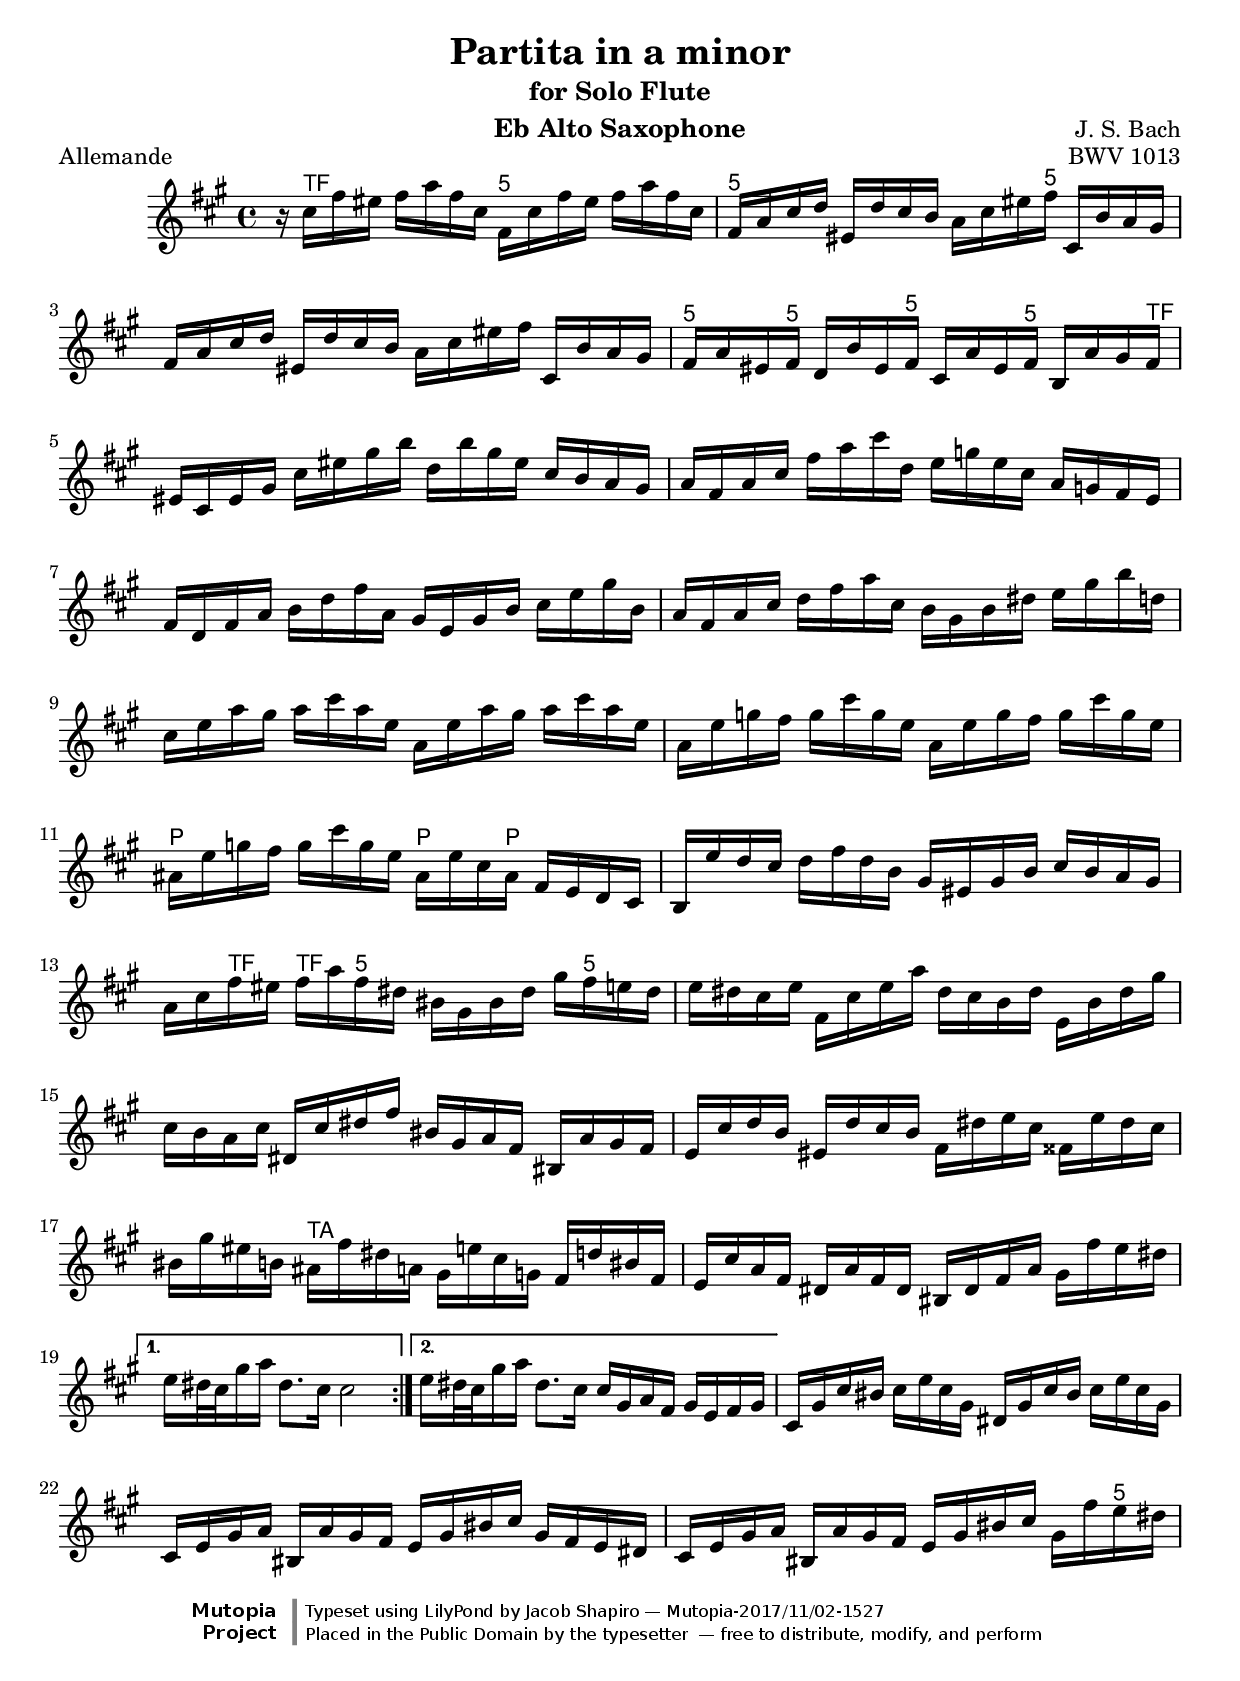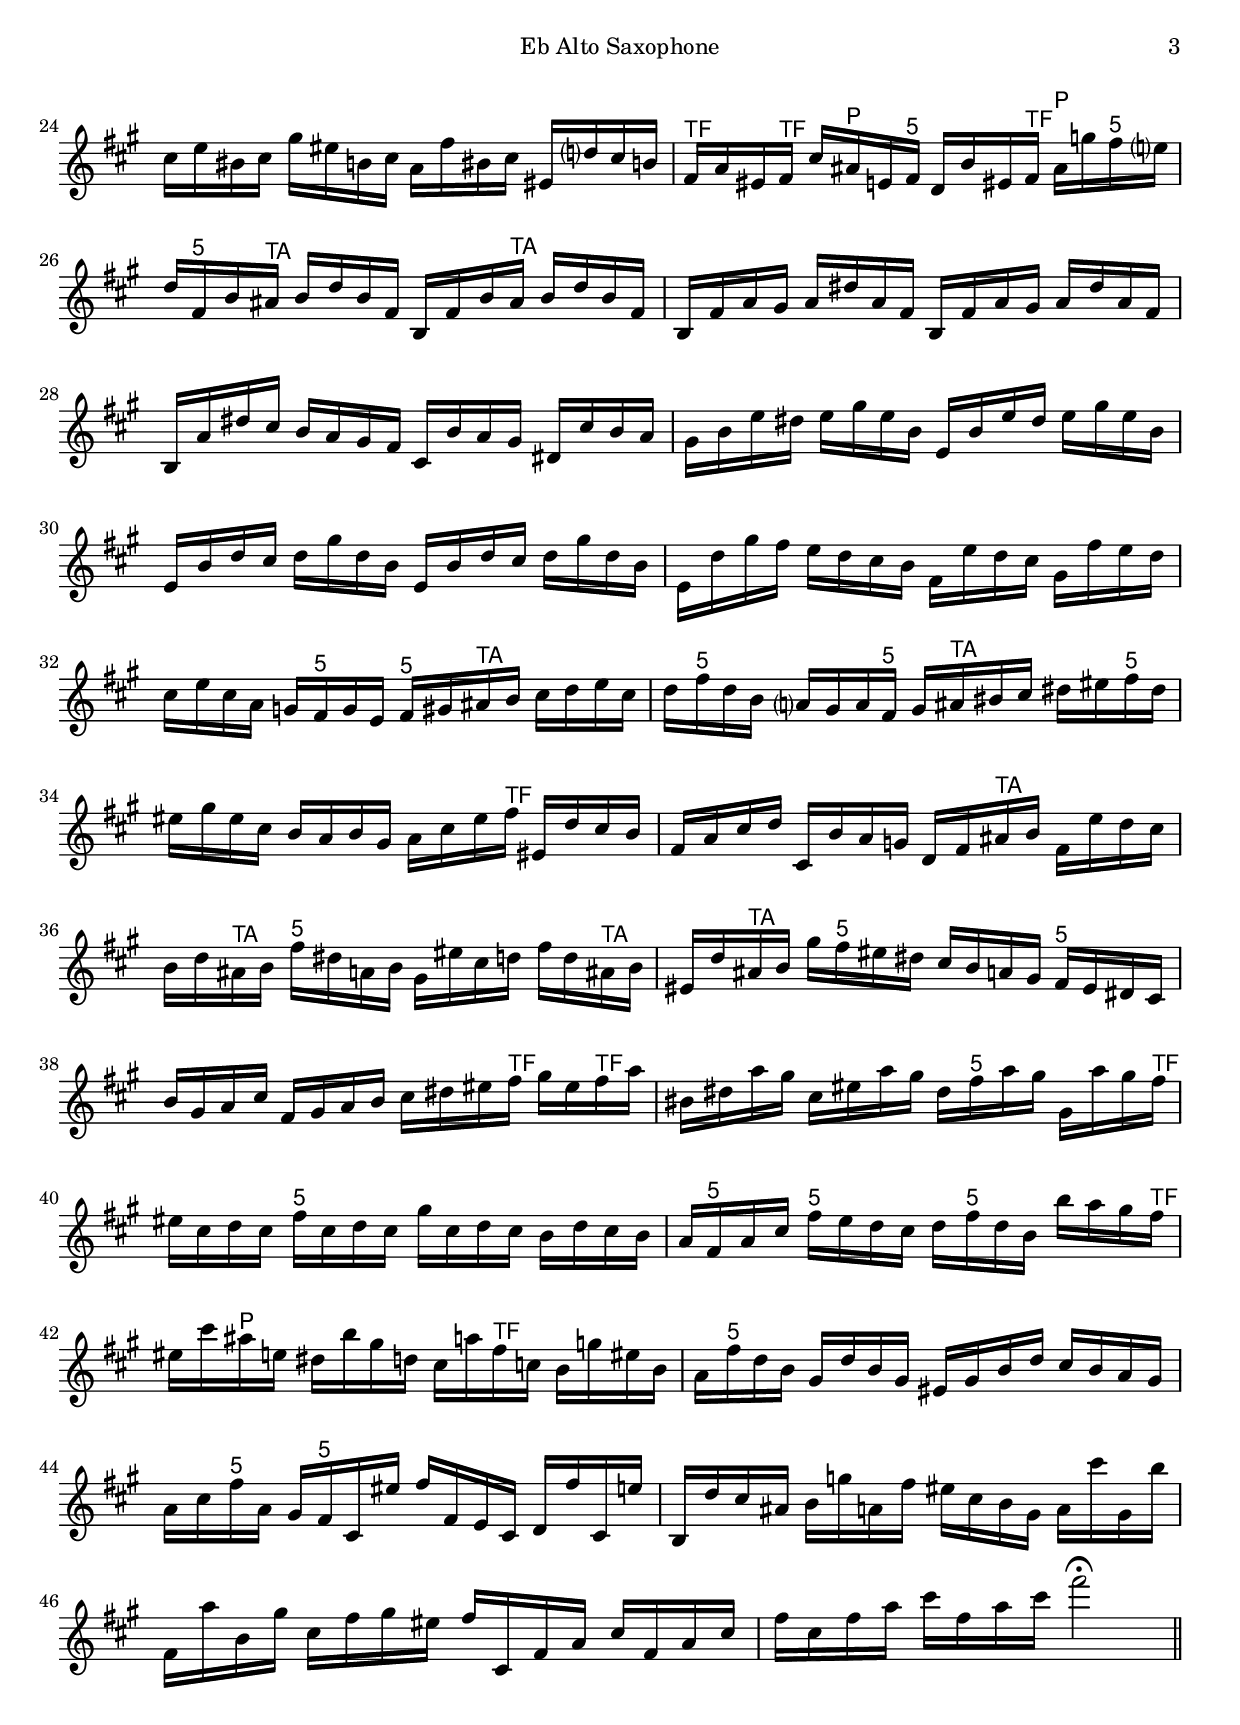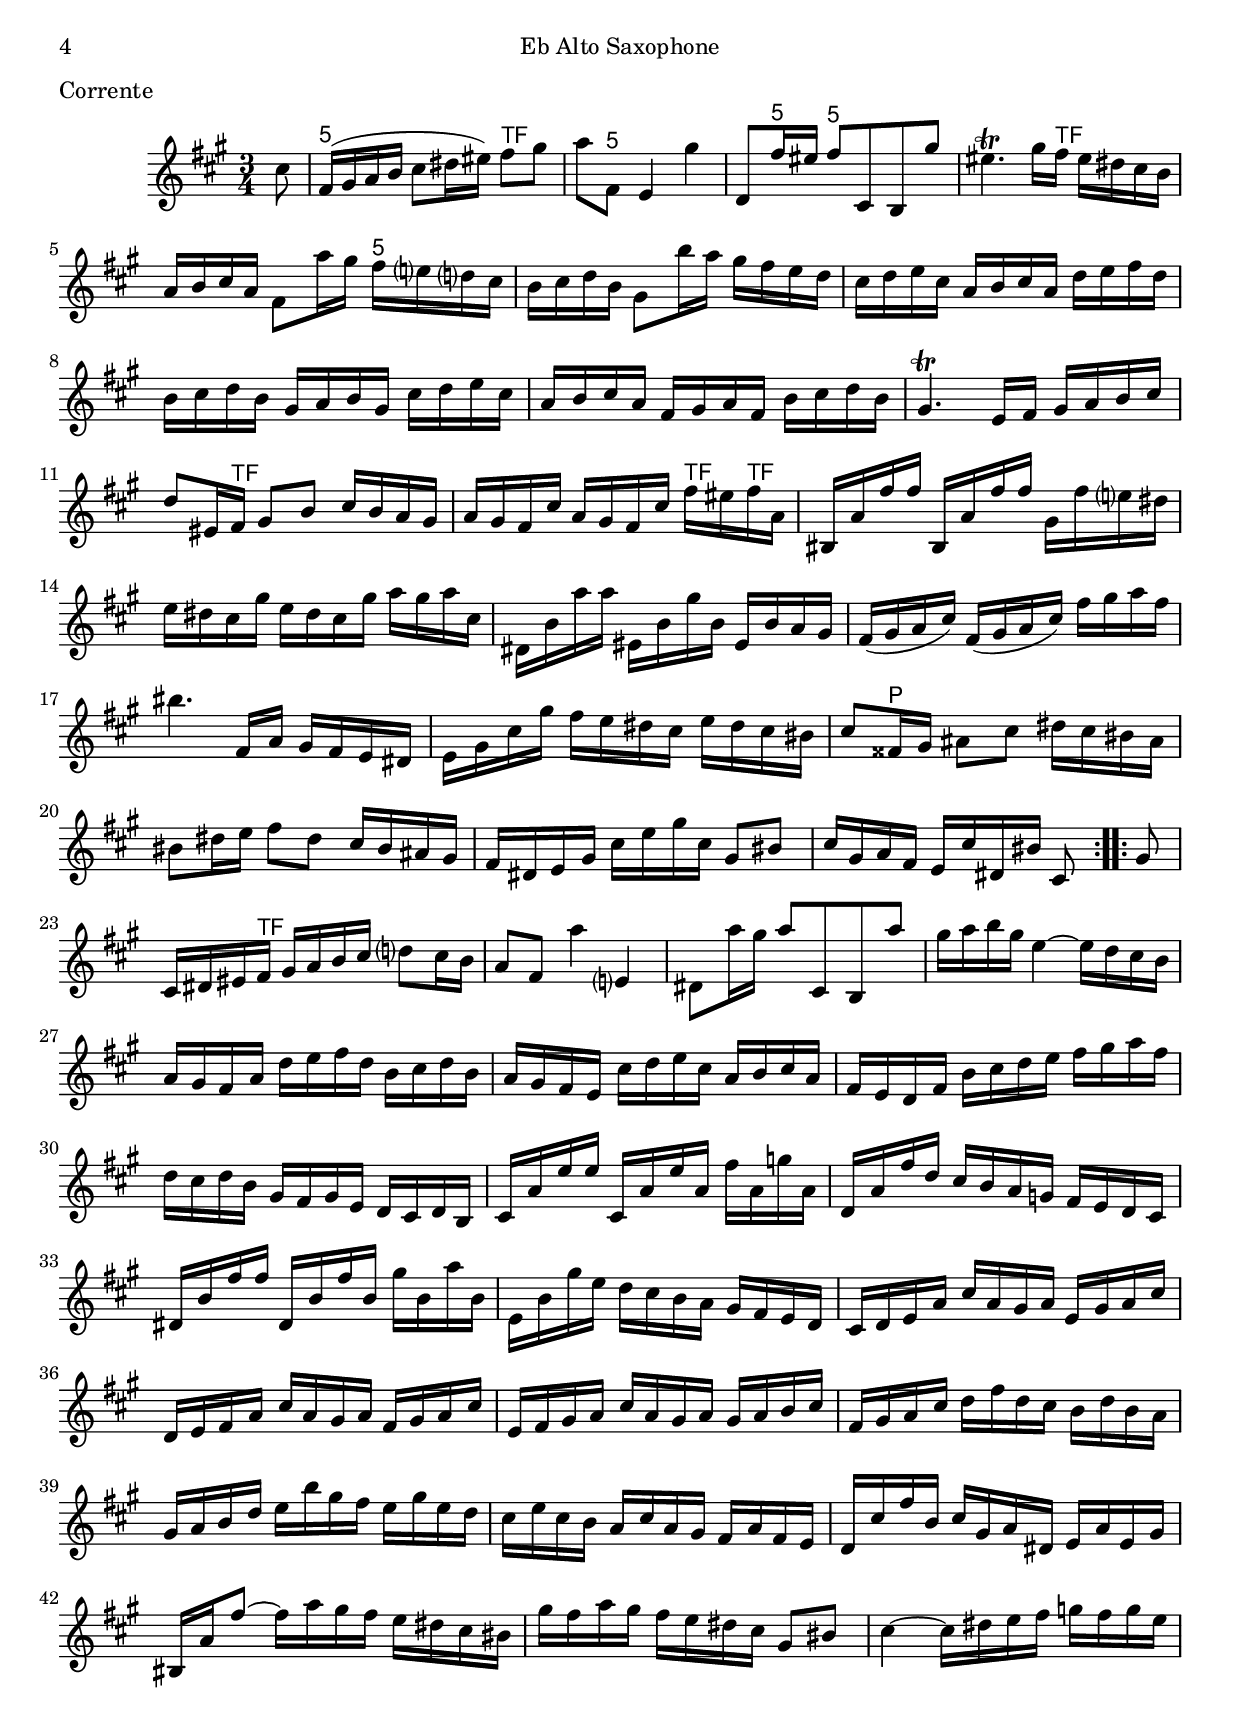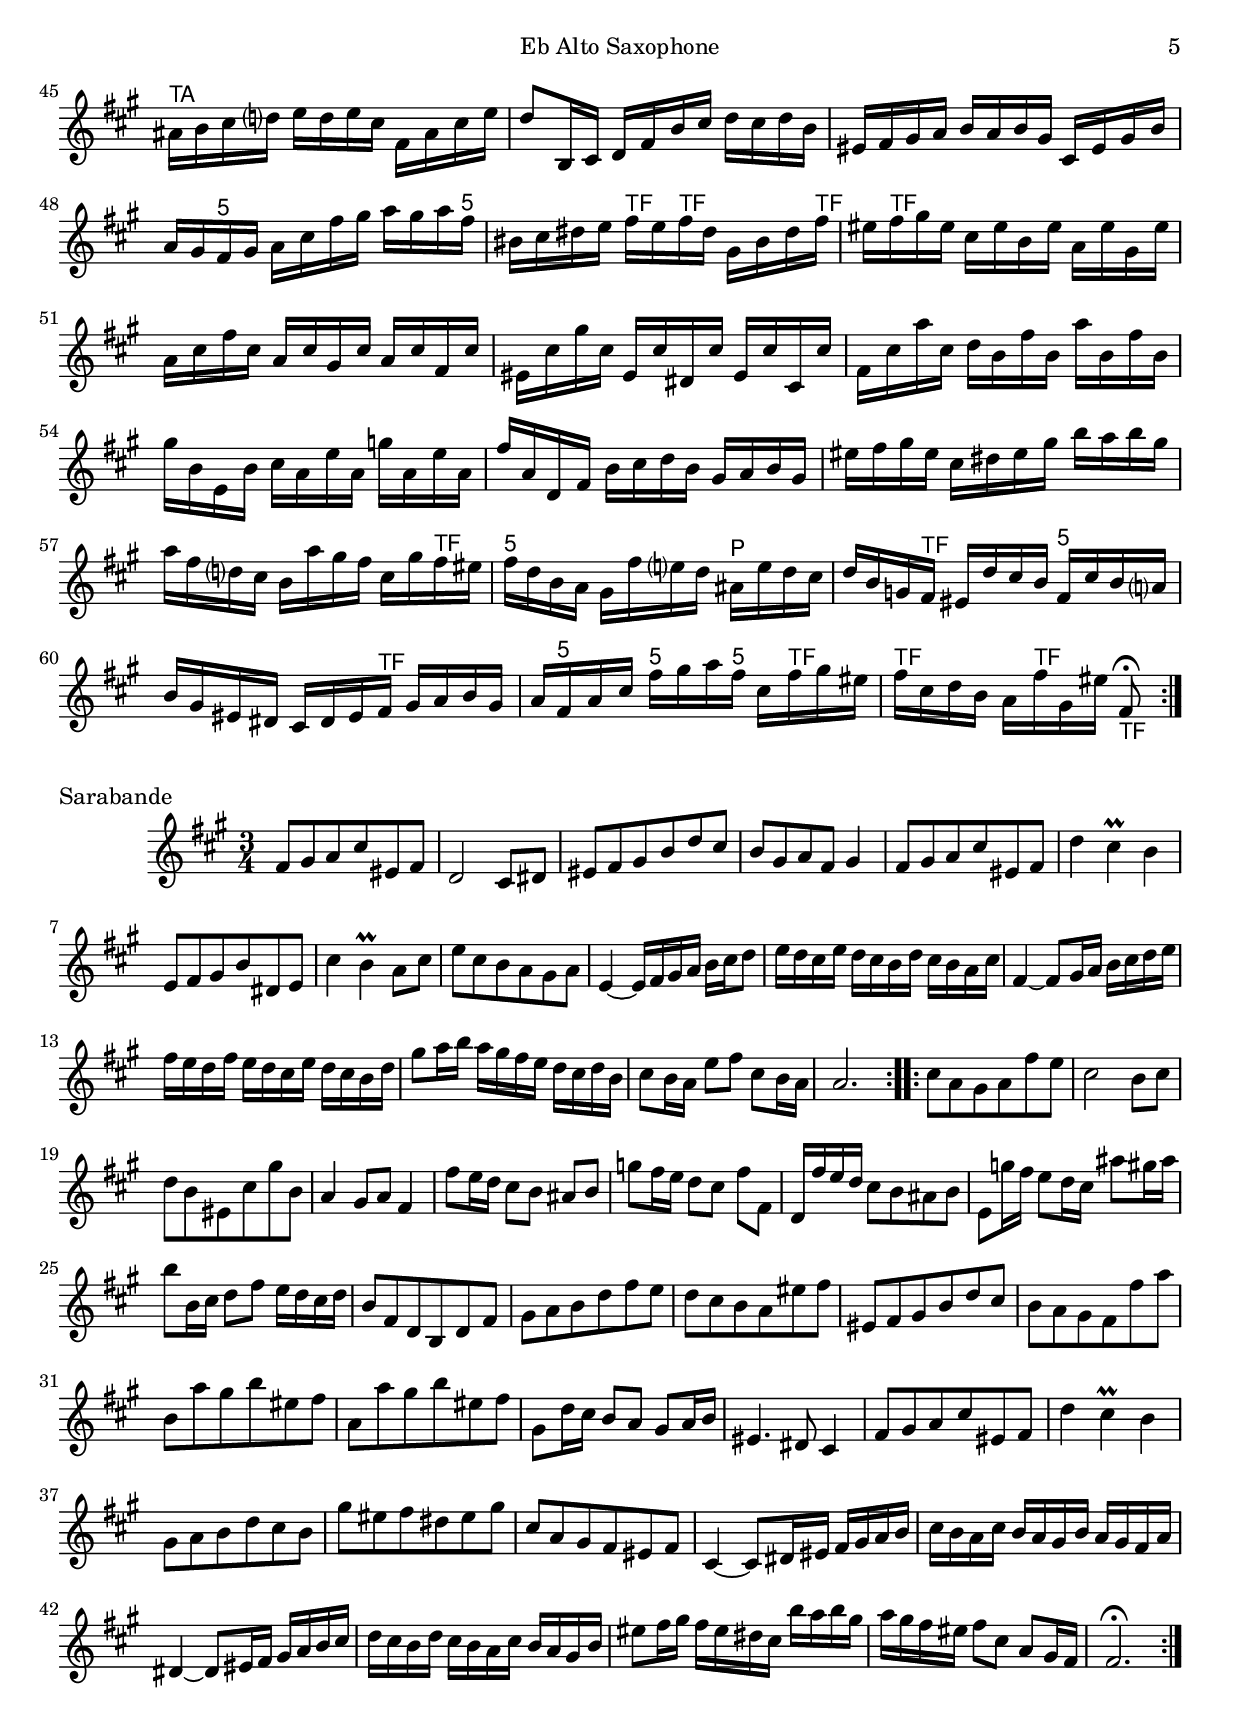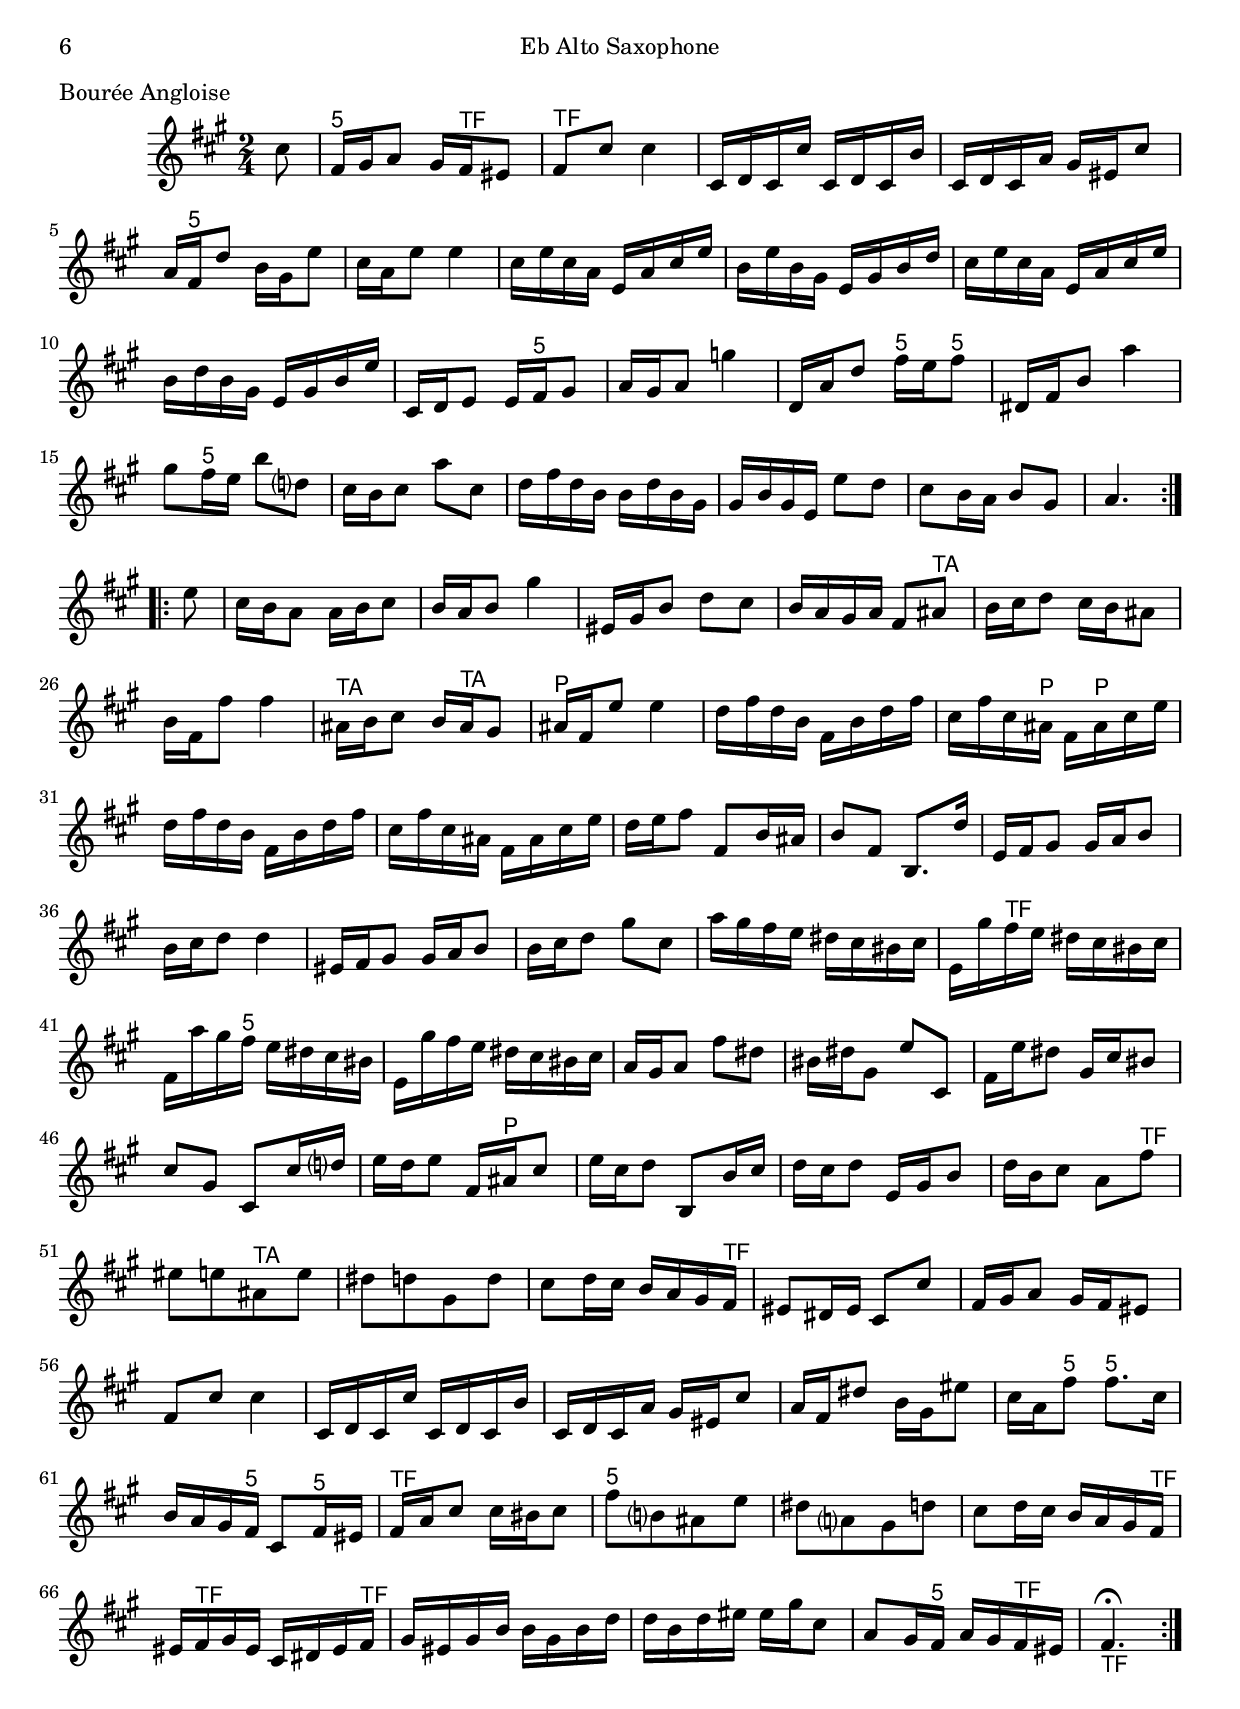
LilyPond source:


\version "2.18.2"


\paper{
#(define page-breaking ly:page-turn-breaking)
#(define first-page-number 2)

}



allemande =  {

\clef treble
\key fis \minor
\time 4/4
\transpose ees c {
    \repeat volta 2 {
    r16 e''16^\markup{\sans "TF"}  a''16 gis''16 a''16 c'''16 a''16 e''16 a'16^\markup{\sans "5"} e''16 a''16 gis''16 a''16 c'''16 a''16 e''16 |
    a'16^\markup{\sans "5"} c''16 e''16 f''16 gis'16 f''16 e''16 d''16 c''16 e''16 gis''16 a''16^\markup{\sans "5"} e'16 d''16 c''16 b'16 |
    a'16 c''16 e''16 f''16 gis'16 f''16 e''16 d''16 c''16 e''16 gis''16 a''16 e'16 d''16 c''16 b'16 |
    a'16^\markup{\sans "5"} c''16 gis'16 a'16^\markup{\sans "5"} f'16 d''16 gis'16 a'16^\markup{\sans "5"} e'16 c''16 gis'16 a'16^\markup{\sans "5"} d'16 c''16 b'16 a'16^\markup{\sans "TF"} |
    gis'16 e'16 gis'16 b'16 e''16 gis''16 b''16 d'''16 f''16 d'''16 b''16 gis''16 e''16 d''16 c''16 b'16 |
    c''16 a'16 c''16 e''16 a''16 c'''16 e'''16 f''16 g''16 bes''16 g''16 e''16 c''16 bes'16 a'16 g'16 |
    a'16 f'16 a'16 c''16 d''16 f''16 a''16 c''16 b'16 g'16 b'16 d''16 e''16 g''16 b''16 d''16 |
    c''16 a'16 c''16 e''16 f''16 a''16 c'''16 e''16 d''16 b'16 d''16 fis''16 g''16 b''16 d'''16 f''16 |
    e''16 g''16 c'''16 b''16 c'''16 e'''16 c'''16 g''16 c''16 g''16 c'''16 b''16 c'''16 e'''16 c'''16 g''16 |
    c''16 g''16 bes''16 a''16 bes''16 e'''16 bes''16 g''16 c''16 g''16 bes''16 a''16 bes''16 e'''16 bes''16 g''16 |
    cis''16^\markup{\sans "P"} g''16 bes''16 a''16 bes''16 e'''16 bes''16 g''16 cis''16^\markup{\sans "P"} g''16 e''16 cis''16^\markup{\sans "P"} a'16 g'16 f'16 e'16 |
    d'16 g''16 f''16 e''16 f''16 a''16 f''16 d''16 b'16 gis'16 b'16 d''16 e''16 d''16 c''16 b'16 |
    c''16 e''16 a''16^\markup{\sans "TF"} gis''16 a''16^\markup{\sans "TF"} c'''16 a''16^\markup{\sans "5"} fis''16 dis''16 b'16 dis''16 fis''16 b''16 a''16^\markup{\sans "5"} g''16 fis''16 |
    g''16 fis''16 e''16 g''16 a'16 e''16 g''16 c'''16 fis''16 e''16 d''16 fis''16 g'16 d''16 fis''16 b''16 |
    e''16 d''16 c''16 e''16 fis'16 e''16 fis''16 a''16 dis''16 b'16 c''16 a'16 dis'16 c''16 b'16 a'16 |
    g'16 e''16 f''16 d''16 gis'16 f''16 e''16 d''16 a'16 fis''16 g''16 e''16 ais'16 g''16 fis''16 e''16 |
    dis''16 b''16 gis''16 d''16 cis''16^\markup{\sans "TA"} a''16 fis''16 c''16 b'16 g''16 e''16 bes'16 a'16 f''16 dis''16 a'16 |
    g'16 e''16 c''16 a'16 fis'16 c''16 a'16 fis'16 dis'16 fis'16 a'16 c''16 b'16 a''16 g''16 fis''16 |
    }
    \alternative {
    	{ g''16 fis''32 e''32 b''16 c'''16 fis''8. e''16 e''2 | }
	{ g''16 fis''32 e''32 b''16 c'''16 fis''8. e''16 e''16 b'16 c''16 a'16 b'16 g'16 a'16 b'16 | }
 }
    e'16 b'16 e''16 dis''16 e''16 g''16 e''16 b'16 fis'16 b'16 e''16 dis''16 e''16 g''16 e''16 b'16 |
    e'16 g'16 b'16 c''16 dis'16 c''16 b'16 a'16 g'16 b'16 dis''16 e''16 b'16 a'16 g'16 fis'16 |
    e'16 g'16 b'16 c''16 dis'16 c''16 b'16 a'16 g'16 b'16 dis''16 e''16 b'16 a''16 g''16^\markup{\sans "5"} fis''16 |
    e''16 g''16 dis''16 e''16 b''16 gis''16 d''16 e''16 c''16 a''16 dis''16 e''16 gis'16 f''?16 e''16 d''16 |
    a'16^\markup{\sans "TF"} c''16 gis'16 a'16^\markup{\sans "TF"} e''16 cis''16^\markup{\sans "P"} g'16 a'16^\markup{\sans "5"} f'16 d''16 gis'16 a'16^\markup{\sans "TF"} cis''16^\markup{\sans "P"} bes''16 a''16^\markup{\sans "5"} g''?16 |
    f''16 a'16^\markup{\sans "5"} d''16 cis''16^\markup{\sans "TA"} d''16 f''16 d''16 a'16 d'16 a'16 d''16 cis''16^\markup{\sans "TA"} d''16 f''16 d''16 a'16 |
    d'16 a'16 c''16 b'16 c''16 fis''16 c''16 a'16 d'16 a'16 c''16 b'16 c''16 fis''16 c''16 a'16 |
    d'16 c''16 fis''16 e''16 d''16 c''16 b'16 a'16 e'16 d''16 c''16 b'16 fis'16 e''16 d''16 c''16 |
    b'16 d''16 g''16 fis''16 g''16 b''16 g''16 d''16 g'16 d''16 g''16 fis''16 g''16 b''16 g''16 d''16 |
    g'16 d''16 f''16 e''16 f''16 b''16 f''16 d''16 g'16 d''16 f''16 e''16 f''16 b''16 f''16 d''16 |
    g'16 f''16 b''16 a''16 g''16 f''16 e''16 d''16 a'16 g''16 f''16 e''16 b'16 a''16 g''16 f''16 |
    e''16 g''16 e''16 c''16 bes'16 a'16^\markup{\sans "5"} bes'16 g'16 a'16^\markup{\sans "5"} b'16 cis''16^\markup{\sans "TA"} d''16 e''16 f''16 g''16 e''16 |
    f''16 a''16^\markup{\sans "5"} f''16 d''16 c''?16 b'16 c''16 a'16^\markup{\sans "5"} b'16 cis''16^\markup{\sans "TA"} dis''16 e''16 fis''16 gis''16 a''16^\markup{\sans "5"} fis''16 |
    gis''16 b''16 gis''16 e''16 d''16 c''16 d''16 b'16 c''16 e''16 gis''16 a''16^\markup{\sans "TF"} gis'16 f''16 e''16 d''16 |
    a'16 c''16 e''16 f''16 e'16 d''16 c''16 bes'16 f'16 a'16 cis''16^\markup{\sans "TA"} d''16 a'16 g''16 f''16 e''16 |
    d''16 f''16 cis''16^\markup{\sans "TA"} d''16 a''16^\markup{\sans "5"} fis''16 c''16 d''16 b'16 gis''16 e''16 f''16 a''16 f''16 cis''16^\markup{\sans "TA"} d''16 |
    gis'16 f''16 cis''16^\markup{\sans "TA"} d''16 b''16 a''16^\markup{\sans "5"} gis''16 fis''16 e''16 d''16 c''16 b'16 a'16^\markup{\sans "5"} gis'16 fis'16 e'16 |
    d''16 b'16 c''16 e''16 a'16 b'16 c''16 d''16 e''16 fis''16 gis''16 a''16^\markup{\sans "TF"} b''16 gis''16 a''16^\markup{\sans "TF"} c'''16 |
    dis''16 fis''16 c'''16 b''16 e''16 gis''16 c'''16 b''16 fis''16 a''16^\markup{\sans "5"} c'''16 b''16 b'16 c'''16 b''16 a''16^\markup{\sans "TF"} |
    gis''16 e''16 f''16 e''16 a''16^\markup{\sans "5"} e''16 f''16 e''16 b''16 e''16 f''16 e''16 d''16 f''16 e''16 d''16 |
    c''16 a'16^\markup{\sans "5"} c''16 e''16 a''16^\markup{\sans "5"} g''16 f''16 e''16 f''16 a''16^\markup{\sans "5"} f''16 d''16 d'''16 c'''16 b''16 a''16^\markup{\sans "TF"} |
    gis''16 e'''16 cis'''16^\markup{\sans "P"} g''16 fis''16 d'''16 b''16 f''16 e''16 c'''16 a''16^\markup{\sans "TF"} ees''16 d''16 bes''16 gis''16 d''16 |
    c''16 a''16^\markup{\sans "5"} f''16 d''16 b'16 f''16 d''16 b'16 gis'16 b'16 d''16 f''16 e''16 d''16 c''16 b'16 |
    c''16 e''16 a''16^\markup{\sans "5"} c''16 b'16 a'16^\markup{\sans "5"} e'16 gis''16 a''16 a'16 g'16 e'16 f'16 a''16 e'16 g''16 |
    d'16 f''16 e''16 cis''16 d''16 bes''16 c''16 a''16 gis''16 e''16 d''16 b'16 c''16 e'''16 b'16 d'''16 |
    a'16 c'''16 d''16 b''16 e''16 a''16 b''16 gis''16 a''16 e'16 a'16 c''16 e''16 a'16 c''16 e''16 |
    a''16 e''16 a''16 c'''16 e'''16 a''16 c'''16 e'''16 a'''2\fermata \bar "||"
    }
}



corrente =  {

\clef treble
\key fis \minor
\time 3/4
\transpose ees c {
    \repeat volta 2 {
    \partial 8
    e''8 |
    a'16^\markup{\sans "5"} ( b'16 c''16 d''16 e''8 fis''16  gis''16) a''8^\markup{\sans "TF"} b''8 |
    c'''8 a'8^\markup{\sans "5"} g'4 b''4 |
    f'8 a''16^\markup{\sans "5"} gis''16 a''8^\markup{\sans "5"} e'8 d'8 b''8 |
    gis''4.\trill b''16 a''16^\markup{\sans "TF"} gis''16 fis''16 e''16 d''16 |
    c''16 d''16 e''16 c''16 a'8 c'''16 b''16 a''16^\markup{\sans "5"} g''?16 f''?16 e''16 |
    d''16 e''16 f''16 d''16 b'8 d'''16 c'''16 b''16 a''16 g''16 f''16 |
    e''16 f''16 g''16 e''16 c''16 d''16 e''16 c''16 f''16 g''16 a''16 f''16 |
    d''16 e''16 f''16 d''16 b'16 c''16 d''16 b'16 e''16 f''16 g''16 e''16 |
    c''16 d''16 e''16 c''16 a'16 b'16 c''16 a'16 d''16 e''16 f''16 d''16 |
    b'4.\trill g'16 a'16 b'16 c''16 d''16 e''16 |
    f''8 gis'16 a'16^\markup{\sans "TF"} b'8 d''8 e''16 d''16 c''16 b'16 |
    c''16 b'16 a'16 e''16 c''16 b'16 a'16 e''16 a''16^\markup{\sans "TF"} gis''16 a''16^\markup{\sans "TF"} c''16 |
    dis'16 c''16 a''16 a''16 dis'16 c''16 a''16 a''16 b'16 a''16 g''?16 fis''16 |
    g''16 fis''16 e''16 b''16 g''16 fis''16 e''16 b''16 c'''16 b''16 c'''16 e''16 |
    fis'16 d''16 c'''16 c'''16 gis'16 d''16 b''16 d''16 gis'16 d''16 c''16 b'16 |
    a'16 ( b'16 c''16  e''16) a'16 ( b'16 c''16  e''16) a''16 b''16 c'''16 a''16 |
    dis'''4. a'16 c''16 b'16 a'16 g'16 fis'16 |
    g'16 b'16 e''16 b''16 a''16 g''16 fis''16 e''16 g''16 fis''16 e''16 dis''16 |
    e''8 ais'16^\markup{\sans "P"} b'16 cis''8 e''8 fis''16 e''16 dis''16 cis''16 |
    dis''8 fis''16 g''16 a''8 fis''8 e''16 dis''16 cis''16 b'16 |
    a'16 fis'16 g'16 b'16 e''16 g''16 b''16 e''16 b'8 dis''8 |
    e''16 b'16 c''16 a'16 g'16 e''16 fis'16 dis''16   e'8
    }
    \repeat volta 2 {
    b'8 |
    e'16 fis'16 gis'16 a'16^\markup{\sans "TF"} b'16 c''16 d''16 e''16 f''?8 e''16 d''16 |
    c''8 a'8 c'''4 g'?4 |
    fis'8 c'''16 b''16 c'''8 e'8 d'8 c'''8 |
    b''16 c'''16 d'''16 b''16 g''4 ~ g''16 f''16 e''16 d''16 |
    c''16 b'16 a'16 c''16 f''16 g''16 a''16 f''16 d''16 e''16 f''16 d''16 |
    c''16 b'16 a'16 g'16 e''16 f''16 g''16 e''16 c''16 d''16 e''16 c''16 |
    a'16 g'16 f'16 a'16 d''16 e''16 f''16 g''16 a''16 b''16 c'''16 a''16 |
    f''16 e''16 f''16 d''16 b'16 a'16 b'16 g'16 f'16 e'16 f'16 d'16 |
    e'16 c''16 g''16 g''16 e'16 c''16 g''16 c''16 a''16 c''16 bes''16 c''16 |
    f'16 c''16 a''16 f''16 e''16 d''16 c''16 bes'16 a'16 g'16 f'16 e'16 |
    fis'16 d''16 a''16 a''16 fis'16 d''16 a''16 d''16 b''16 d''16 c'''16 d''16 |
    g'16 d''16 b''16 g''16 f''16 e''16 d''16 c''16 b'16 a'16 g'16 f'16 |
    e'16 f'16 g'16 c''16 e''16 c''16 b'16 c''16 g'16 b'16 c''16 e''16 |
    f'16 g'16 a'16 c''16 e''16 c''16 b'16 c''16 a'16 b'16 c''16 e''16 |
    g'16 a'16 b'16 c''16 e''16 c''16 b'16 c''16 b'16 c''16 d''16 e''16 |
    a'16 b'16 c''16 e''16 f''16 a''16 f''16 e''16 d''16 f''16 d''16 c''16 |
    b'16 c''16 d''16 f''16 g''16 d'''16 b''16 a''16 g''16 b''16 g''16 f''16 |
    e''16 g''16 e''16 d''16 c''16 e''16 c''16 b'16 a'16 c''16 a'16 g'16 |
    f'16 e''16 a''16 d''16 e''16 b'16 c''16 fis'16 g'16 c''16 g'16 b'16 |
    dis'16 c''16 a''8 ~ a''16 c'''16 b''16 a''16 g''16 fis''16 e''16 dis''16 |
    b''16 a''16 c'''16 b''16 a''16 g''16 fis''16 e''16 b'8 dis''8 |
    e''4 ~ e''16 fis''16 g''16 a''16 bes''16 a''16 bes''16 g''16 |
    cis''16^\markup{\sans "TA"} d''16 e''16 f''?16 g''16 f''16 g''16 e''16 a'16 cis''16 e''16 g''16 |
    f''8 d'16 e'16 f'16 a'16 d''16 e''16 f''16 e''16 f''16 d''16 |
    gis'16 a'16 b'16 c''16 d''16 c''16 d''16 b'16 e'16 gis'16 b'16 d''16 |
    c''16 b'16 a'16^\markup{\sans "5"} b'16 c''16 e''16 a''16 b''16 c'''16 b''16 c'''16 a''16^\markup{\sans "5"} |
    dis''16 e''16 fis''16 g''16 a''16^\markup{\sans "TF"} g''16 a''16^\markup{\sans "TF"} fis''16 b'16 dis''16 fis''16 a''16^\markup{\sans "TF"} |
    gis''16 a''16^\markup{\sans "TF"} b''16 gis''16 e''16 gis''16 d''16 gis''16 c''16 gis''16 b'16 gis''16 |
    c''16 e''16 a''16 e''16 c''16 e''16 b'16 e''16 c''16 e''16 a'16 e''16 |
    gis'16 e''16 b''16 e''16 gis'16 e''16 fis'16 e''16 gis'16 e''16 e'16 e''16 |
    a'16 e''16 c'''16 e''16 f''16 d''16 a''16 d''16 c'''16 d''16 a''16 d''16 |
    b''16 d''16 g'16 d''16 e''16 c''16 g''16 c''16 bes''16 c''16 g''16 c''16 |
    a''16 c''16 f'16 a'16 d''16 e''16 f''16 d''16 b'16 c''16 d''16 b'16 |
    gis''16 a''16 b''16 gis''16 e''16 fis''16 gis''16 b''16 d'''16 c'''16 d'''16 b''16 |
    c'''16 a''16 f''?16 e''16 d''16 c'''16 b''16 a''16 e''16 b''16 a''16^\markup{\sans "TF"} gis''16 |
    a''16^\markup{\sans "5"} f''16 d''16 c''16 b'16 a''16 g''?16 f''16 cis''16^\markup{\sans "P"} g''16 f''16 e''16 |
    f''16 d''16 bes'16 a'16^\markup{\sans "TF"} gis'16 f''16 e''16 d''16 a'16^\markup{\sans "5"} e''16 d''16 c''?16 |
    d''16 b'16 gis'16 fis'16 e'16 fis'16 gis'16 a'16^\markup{\sans "TF"} b'16 c''16 d''16 b'16 |
    c''16 a'16^\markup{\sans "5"} c''16 e''16 a''16^\markup{\sans "5"} b''16 c'''16 a''16^\markup{\sans "5"} e''16 a''16^\markup{\sans "TF"} b''16 gis''16 |
    a''16^\markup{\sans "TF"} e''16 f''16 d''16 c''16 a''16^\markup{\sans "TF"} b'16 gis''16 a'8_\markup{\sans "TF"}\fermata
    }

}

}


sarabande =  {

\clef treble
\key fis \minor
\time 3/4
\transpose ees c {
   \repeat volta 2 {
    a'8 b'8 c''8 e''8 gis'8 a'8 |
    f'2 e'8 fis'8 |
    gis'8 a'8 b'8 d''8 f''8 e''8 |
    d''8 b'8 c''8 a'8 b'4 |
    a'8 b'8 c''8 e''8 gis'8 a'8 |
    f''4 e''4\prall d''4 |
    g'8 a'8 b'8 d''8 fis'8 g'8 |
    e''4 d''4\prall c''8 e''8 |
    g''8 e''8 d''8 c''8 b'8 c''8 |
    g'4 ~ g'16 a'16 b'16 c''16 d''16 e''16 f''8 |
    g''16 f''16 e''16 g''16 f''16 e''16 d''16 f''16 e''16 d''16 c''16 e''16 |
    a'4 ~ a'8 b'16 c''16 d''16 e''16 f''16 g''16 |
    a''16 g''16 f''16 a''16 g''16 f''16 e''16 g''16 f''16 e''16 d''16 f''16 |
    b''8 c'''16 d'''16 c'''16 b''16 a''16 g''16 f''16 e''16 f''16 d''16 |
    e''8 d''16 c''16   g''8[ a''8]   e''8[ d''16 c''16] |
    c''2. |
    }
    \repeat volta 2 {
    e''8 c''8 b'8 c''8 a''8 g''8 |
    e''2 d''8 e''8 |
    f''8 d''8 gis'8 e''8 b''8 d''8 |
    c''4 b'8 c''8 a'4 |
    a''8 g''16 f''16   e''8[ d''8]   cis''8[ d''8] |
    bes''8 a''16 g''16   f''8[ e''8]   a''8[ a'8] |
    f'16 a''16 g''16 f''16 e''8 d''8 cis''8 d''8 |
    g'8 bes''16 a''16 g''8 f''16 e''16 cis'''8 b''16 cis'''16 |
    d'''8 d''16 e''16 f''8 a''8 g''16 f''16 e''16 f''16 |
    d''8 a'8 f'8 d'8 f'8 a'8 |
    b'8 c''8 d''8 f''8 a''8 g''8 |
    f''8 e''8 d''8 c''8 gis''8 a''8 |
    gis'8 a'8 b'8 d''8 f''8 e''8 |
    d''8 c''8 b'8 a'8 a''8 c'''8 |
    d''8 c'''8 b''8 d'''8 gis''8 a''8 |
    c''8 c'''8 b''8 d'''8 gis''8 a''8 |
    b'8 f''16 e''16 d''8 c''8 b'8 c''16 d''16 |
    gis'4. fis'8 e'4 |
    a'8 b'8 c''8 e''8 gis'8 a'8 |
    f''4 e''4\prall d''4 |
    b'8 c''8 d''8 f''8 e''8 d''8 |
    b''8 gis''8 a''8 fis''8 gis''8 b''8 |
    e''8 c''8 b'8 a'8 gis'8 a'8 |
    e'4 ~ e'8 fis'16 gis'16 a'16 b'16 c''16 d''16 |
    e''16 d''16 c''16 e''16 d''16 c''16 b'16 d''16 c''16 b'16 a'16 c''16 |
    fis'4 ~ fis'8 gis'16 a'16 b'16 c''16 d''16 e''16 |
    f''16 e''16 d''16 f''16 e''16 d''16 c''16 e''16 d''16 c''16 b'16 d''16 |
    gis''8 a''16 b''16 a''16 gis''16 fis''16 e''16 d'''16 c'''16 d'''16 b''16 |
    c'''16 b''16 a''16 gis''16   a''8[ e''8]   c''8[ b'16 a'16] |
    a'2.\fermata |
    }

}

}


bouree =  {

\clef treble
\key fis \minor
\time 2/4
\transpose ees c {
     \repeat volta 2 {
    \partial 8
    e''8 |
    a'16^\markup{\sans "5"} b'16 c''8 b'16 a'16^\markup{\sans "TF"} gis'8 |
    a'8^\markup{\sans "TF"} e''8 e''4 |
    e'16 f'16 e'16 e''16 e'16 f'16 e'16 d''16 |
    e'16 f'16 e'16 c''16 b'16 gis'16 e''8 |
    c''16 a'16^\markup{\sans "5"} f''8 d''16 b'16 g''8 |
    e''16 c''16 g''8 g''4 |
    e''16 g''16 e''16 c''16 g'16 c''16 e''16 g''16 |
    d''16 g''16 d''16 b'16 g'16 b'16 d''16 f''16 |
    e''16 g''16 e''16 c''16 g'16 c''16 e''16 g''16 |
    d''16 f''16 d''16 b'16 g'16 b'16 d''16 g''16 |
    e'16 f'16 g'8 g'16 a'16^\markup{\sans "5"} b'8 |
    c''16 b'16 c''8 bes''4 |
    f'16 c''16 f''8 a''16^\markup{\sans "5"} g''16 a''8^\markup{\sans "5"} |
    fis'16 a'16 d''8 c'''4 |
    b''8 a''16^\markup{\sans "5"} g''16 d'''8 f''?8 |
    e''16 d''16 e''8 c'''8 e''8 |
    f''16 a''16 f''16 d''16 d''16 f''16 d''16 b'16 |
    b'16 d''16 b'16 g'16 g''8 f''8 |
    e''8 d''16 c''16 d''8 b'8 |
    c''4.
    }
    \repeat volta 2 {
    g''8 |
    e''16 d''16 c''8 c''16 d''16 e''8 |
    d''16 c''16 d''8 b''4 |
    gis'16 b'16 d''8 f''8 e''8 |
    d''16 c''16 b'16 c''16 a'8 cis''8^\markup{\sans "TA"} |
    d''16 e''16 f''8 e''16 d''16 cis''8 |
    d''16 a'16 a''8 a''4 |
    cis''16^\markup{\sans "TA"} d''16 e''8 d''16 cis''16^\markup{\sans "TA"} b'8 |
    cis''16^\markup{\sans "P"} a'16 g''8 g''4 |
    f''16 a''16 f''16 d''16 a'16 d''16 f''16 a''16 |
    e''16 a''16 e''16 cis''16^\markup{\sans "P"} a'16 cis''16^\markup{\sans "P"} e''16 g''16 |
    f''16 a''16 f''16 d''16 a'16 d''16 f''16 a''16 |
    e''16 a''16 e''16 cis''16 a'16 cis''16 e''16 g''16 |
    f''16 g''16 a''8 a'8 d''16 cis''16 |
    d''8 a'8 d'8. f''16 |
    g'16 a'16 b'8 b'16 c''16 d''8 |
    d''16 e''16 f''8 f''4 |
    gis'16 a'16 b'8 b'16 c''16 d''8 |
    d''16 e''16 f''8 b''8 e''8 |
    c'''16 b''16 a''16 g''16 fis''16 e''16 dis''16 e''16 |
    g'16 b''16 a''16^\markup{\sans "TF"} g''16 fis''16 e''16 dis''16 e''16 |
    a'16 c'''16 b''16 a''16^\markup{\sans "5"} g''16 fis''16 e''16 dis''16 |
    g'16 b''16 a''16 g''16 fis''16 e''16 dis''16 e''16 |
    c''16 b'16 c''8 a''8 fis''8 |
    dis''16 fis''16 b'8 g''8 e'8 |
    a'16 g''16 fis''8 b'16 e''16 dis''8 |
    e''8 b'8 e'8 e''16 f''?16 |
    g''16 f''16 g''8 a'16 cis''16^\markup{\sans "P"} e''8 |
    g''16 e''16 f''8 d'8 d''16 e''16 |
    f''16 e''16 f''8 g'16 b'16 d''8 |
    f''16 d''16 e''8 c''8 a''8^\markup{\sans "TF"} |
      gis''8[ g''8 cis''8^\markup{\sans "TA"} g''8] |
      fis''8[ f''8 b'8 f''8] |
    e''8 f''16 e''16 d''16 c''16 b'16 a'16^\markup{\sans "TF"} |
    gis'8 fis'16 gis'16 e'8 e''8 |
    a'16 b'16 c''8 b'16 a'16 gis'8 |
    a'8 e''8 e''4 |
    e'16 f'16 e'16 e''16 e'16 f'16 e'16 d''16 |
    e'16 f'16 e'16 c''16 b'16 gis'16 e''8 |
    c''16 a'16 fis''8 d''16 b'16 gis''8 |
    e''16 c''16 a''8^\markup{\sans "5"} a''8.^\markup{\sans "5"} e''16 |
    d''16 c''16 b'16 a'16^\markup{\sans "5"} e'8 a'16^\markup{\sans "5"} gis'16 |
    a'16^\markup{\sans "TF"} c''16 e''8 e''16 dis''16 e''8 |
      a''8^\markup{\sans "5"}[ d''?8 cis''8 g''8] |
      fis''8[ c''?8 b'8 f''8] |
    e''8 f''16 e''16 d''16 c''16 b'16 a'16^\markup{\sans "TF"} |
    gis'16 a'16^\markup{\sans "TF"} b'16 gis'16 e'16 fis'16 gis'16 a'16^\markup{\sans "TF"} |
    b'16 gis'16 b'16 d''16 d''16 b'16 d''16 f''16 |
    f''16 d''16 f''16 gis''16 gis''16 b''16 e''8 |
    c''8 b'16 a'16^\markup{\sans "5"} c''16 b'16 a'16^\markup{\sans "TF"} gis'16 |
    a'4._\markup{\sans "TF"}\fermata
    }

}

}


\book{

  \header {

  title = "Partita in a minor"
  subtitle = "for Solo Flute"
  composer = "J. S. Bach"
  editor = "J. Shapiro"
%  arranger = "arr: J. Shapiro"
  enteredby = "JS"
  instrument = "Eb Alto Saxophone"

%  opus = "BWV 1013"

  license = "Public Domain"
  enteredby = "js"
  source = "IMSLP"


  % Mutopia stuff
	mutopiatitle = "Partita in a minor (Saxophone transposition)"
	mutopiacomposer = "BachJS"
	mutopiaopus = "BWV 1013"
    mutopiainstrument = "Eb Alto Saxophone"
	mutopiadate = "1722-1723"
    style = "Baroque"
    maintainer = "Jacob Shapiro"
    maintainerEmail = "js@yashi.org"
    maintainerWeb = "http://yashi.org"
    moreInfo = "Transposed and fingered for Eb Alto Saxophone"
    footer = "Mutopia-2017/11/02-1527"
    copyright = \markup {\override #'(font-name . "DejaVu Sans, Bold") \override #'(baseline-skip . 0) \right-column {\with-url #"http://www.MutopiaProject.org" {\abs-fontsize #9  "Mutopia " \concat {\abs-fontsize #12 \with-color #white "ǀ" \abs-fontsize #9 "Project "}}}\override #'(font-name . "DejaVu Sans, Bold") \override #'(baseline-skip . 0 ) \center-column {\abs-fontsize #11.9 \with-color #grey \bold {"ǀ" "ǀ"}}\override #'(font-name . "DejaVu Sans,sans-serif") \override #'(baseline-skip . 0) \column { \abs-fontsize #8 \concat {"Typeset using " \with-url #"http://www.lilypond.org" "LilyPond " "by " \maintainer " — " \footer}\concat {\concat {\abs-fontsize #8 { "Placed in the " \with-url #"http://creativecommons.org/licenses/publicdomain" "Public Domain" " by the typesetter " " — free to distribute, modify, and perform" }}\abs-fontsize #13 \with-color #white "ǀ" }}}
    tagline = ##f
  }

  \paper {
    top-margin = 8\mm
    top-markup-spacing.basic-distance = #6
    markup-system-spacing.basic-distance = #5
    top-system-spacing.basic-distance = #12
    last-bottom-spacing.padding = #2
  }

\score {
	\new Staff

    \allemande
\midi {}
\layout {}

\header { piece = "Allemande"
opus = "BWV 1013" }
	}





\score {
	\new Staff

    \corrente
\midi {}
\layout {}

\header { piece = "Corrente"
}
	}





\score {
	\new Staff

    \sarabande

\midi {}
\layout {}
\header { piece = "Sarabande"
}
	}
\score {
	\new Staff

    \bouree
\midi {}
\layout {}

\header { piece = "Bourée Angloise"
}
	}


}
